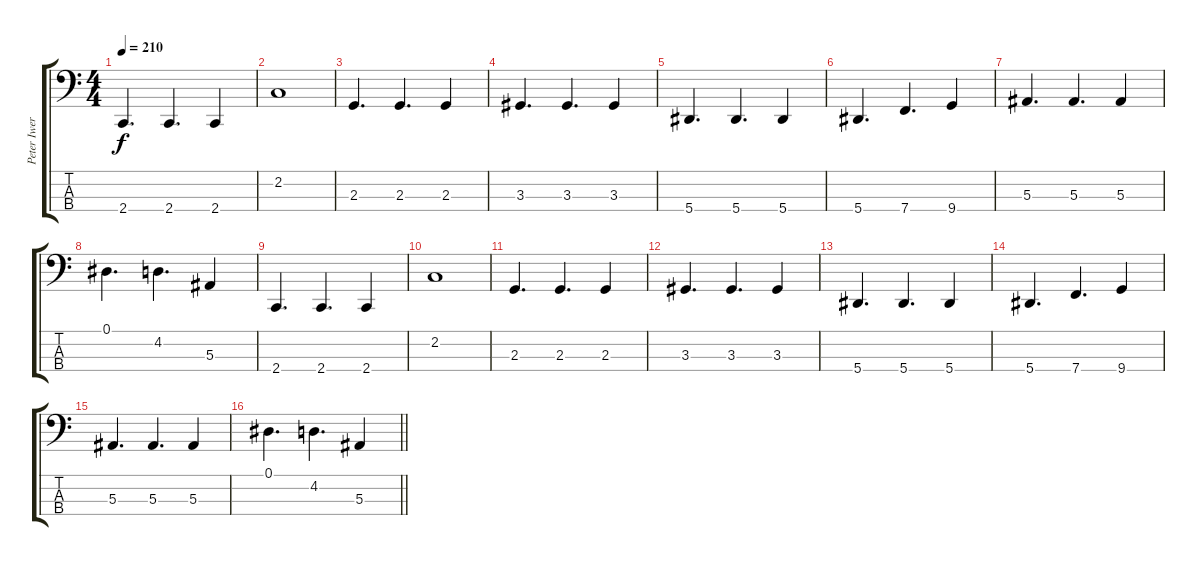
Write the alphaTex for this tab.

\track ("Peter Iwers" "Peter Iwer") {instrument electricbassfinger}
\staff {score tabs}
\tuning (Eb2 Bb1 F1 Bb0) {hide}
\ts (4 4)
\tempo 210
\clef f4
\ks c
2.4.4{d dy f} 2.4.4{d} 2.4.4 |
2.2.1 |
2.3.4{d} 2.3.4{d} 2.3.4 |
3.3.4{d} 3.3.4{d} 3.3.4 |
5.4.4{d} 5.4.4{d} 5.4.4 |
5.4.4{d} 7.4.4{d} 9.4.4 |
5.3.4{d} 5.3.4{d} 5.3.4 |
0.1.4{d} 4.2.4{d} 5.3.4 |
2.4.4{d} 2.4.4{d} 2.4.4 |
2.2.1 |
2.3.4{d} 2.3.4{d} 2.3.4 |
3.3.4{d} 3.3.4{d} 3.3.4 |
5.4.4{d} 5.4.4{d} 5.4.4 |
5.4.4{d} 7.4.4{d} 9.4.4 |
5.3.4{d} 5.3.4{d} 5.3.4 |
\barLineRight lightlight
0.1.4{d} 4.2.4{d} 5.3.4
